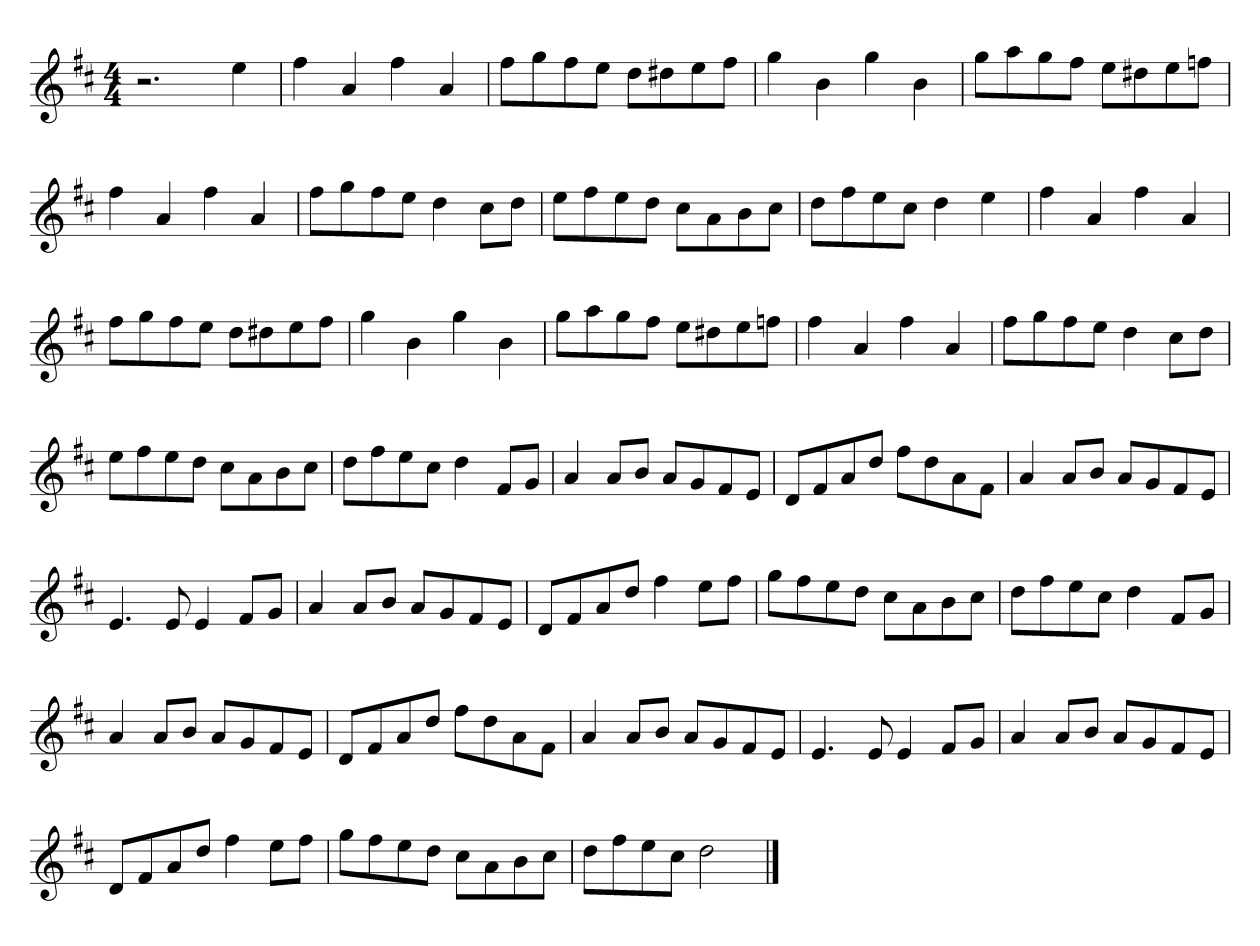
**kern
*part1
*staff1
*clefG2
*k[f#c#]
*M4/4
=
2.r
4ee\
=
4ff#\
4a/
4ff#\
4a/
=
8ff#\L
8gg\
8ff#\
8ee\J
8dd\L
8dd#X\
8ee\
8ff#\J
=
4gg\
4b\
4gg\
4b\
=
8gg\L
8aa\
8gg\
8ff#\J
8ee\L
8dd#X\
8ee\
8ffn\J
=
4ff#\
4a/
4ff#\
4a/
=
8ff#\L
8gg\
8ff#\
8ee\J
4dd\
8cc#\L
8dd\J
=
8ee\L
8ff#\
8ee\
8dd\J
8cc#\L
8a\
8b\
8cc#\J
=
8dd\L
8ff#\
8ee\
8cc#\J
4dd\
4ee\
=
4ff#\
4a/
4ff#\
4a/
=
8ff#\L
8gg\
8ff#\
8ee\J
8dd\L
8dd#X\
8ee\
8ff#\J
=
4gg\
4b\
4gg\
4b\
=
8gg\L
8aa\
8gg\
8ff#\J
8ee\L
8dd#X\
8ee\
8ffn\J
=
4ff#\
4a/
4ff#\
4a/
=
8ff#\L
8gg\
8ff#\
8ee\J
4dd\
8cc#\L
8dd\J
=
8ee\L
8ff#\
8ee\
8dd\J
8cc#\L
8a\
8b\
8cc#\J
=
8dd\L
8ff#\
8ee\
8cc#\J
4dd\
8f#/L
8g/J
=
4a/
8a/L
8b/J
8a/L
8g/
8f#/
8e/J
=
8d/L
8f#/
8a/
8dd/J
8ff#\L
8dd\
8a\
8f#\J
=
4a/
8a/L
8b/J
8a/L
8g/
8f#/
8e/J
=
4.e/
8e/
4e/
8f#/L
8g/J
=
4a/
8a/L
8b/J
8a/L
8g/
8f#/
8e/J
=
8d/L
8f#/
8a/
8dd/J
4ff#\
8ee\L
8ff#\J
=
8gg\L
8ff#\
8ee\
8dd\J
8cc#\L
8a\
8b\
8cc#\J
=
8dd\L
8ff#\
8ee\
8cc#\J
4dd\
8f#/L
8g/J
=
4a/
8a/L
8b/J
8a/L
8g/
8f#/
8e/J
=
8d/L
8f#/
8a/
8dd/J
8ff#\L
8dd\
8a\
8f#\J
=
4a/
8a/L
8b/J
8a/L
8g/
8f#/
8e/J
=
4.e/
8e/
4e/
8f#/L
8g/J
=
4a/
8a/L
8b/J
8a/L
8g/
8f#/
8e/J
=
8d/L
8f#/
8a/
8dd/J
4ff#\
8ee\L
8ff#\J
=
8gg\L
8ff#\
8ee\
8dd\J
8cc#\L
8a\
8b\
8cc#\J
=
8dd\L
8ff#\
8ee\
8cc#\J
2dd\
==
*-
